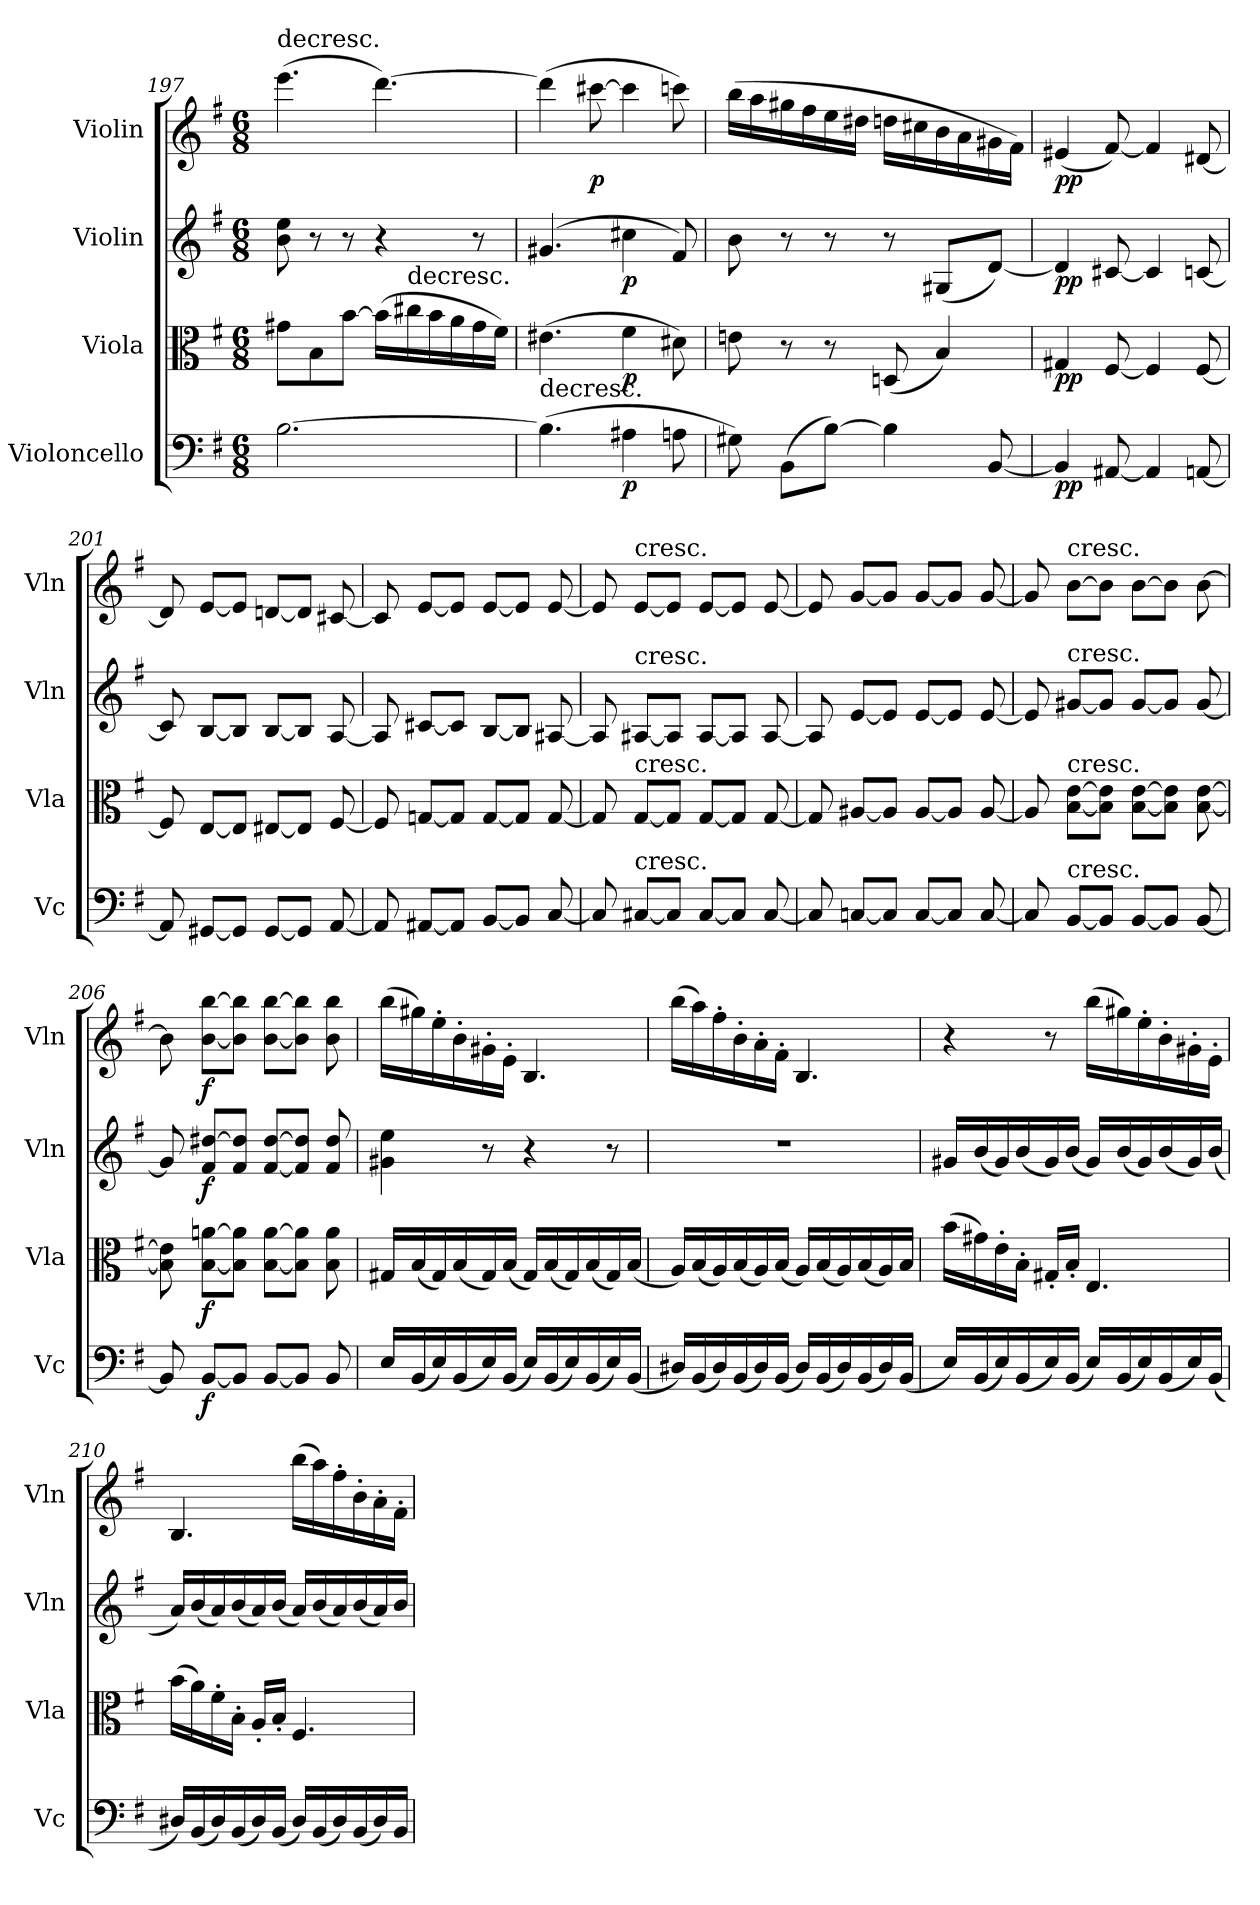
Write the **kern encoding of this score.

**kern	**dynam	**kern	**dynam	**kern	**dynam	**kern	**dynam
*part4	*part4	*part3	*part3	*part2	*part2	*part1	*part1
*staff4	*staff4	*staff3	*staff3	*staff2	*staff2	*staff1	*staff1
*I"Violoncello	*	*I"Viola	*	*I"Violin	*	*I"Violin	*
*I'Vc	*	*I'Vla	*	*I'Vln	*	*I'Vln	*
*clefF4	*	*clefC3	*	*clefG2	*	*clefG2	*
*k[f#]	*	*k[f#]	*	*k[f#]	*	*k[f#]	*
*M6/8	*	*M6/8	*	*M6/8	*	*M6/8	*
=197	=197	=197	=197	=197	=197	=197	=197
!	!	!	!	!	!	!LO:TX:t=decresc.	!
[2.B\	.	8g#X\L	.	8b\ 8ee\	.	(4.eee\	.
.	.	8B\	.	8r	.	.	.
.	.	[8b\J	.	8r	.	.	.
.	.	(16b\LL]	.	4r	.	[4.ddd\)	.
!	!	!LO:TX:t=decresc.	!	!	!	!	!
.	.	16cc#X\	.	.	.	.	.
.	.	16b\	.	.	.	.	.
.	.	16a\	.	.	.	.	.
.	.	16g#\	.	8r	.	.	.
.	.	16f#\JJ)	.	.	.	.	.
=198	=198	=198	=198	=198	=198	=198	=198
!LO:TX:t=decresc.	!	!	!	!	!	!	!
(4.B\]	.	(4.e#X\	.	(4.g#X/	.	(4ddd\]	.
.	.	.	.	.	.	[8ccc#X\	p
4A#X\	p	4f#\	p	4cc#X\	p	4ccc#\]	.
8An\	.	8d#X\)	.	8f#/)	.	8cccn\)	.
=199	=199	=199	=199	=199	=199	=199	=199
8G#X\)	.	8en\	.	8b\	.	(16bb\LL	.
.	.	.	.	.	.	16aa\	.
(8BB\L	.	8r	.	8r	.	16gg#X\	.
.	.	.	.	.	.	16ff#\	.
[8B\J)	.	8r	.	8r	.	16ee\	.
.	.	.	.	.	.	16dd#X\JJ	.
4B\]	.	(8Dn/	.	8r	.	16ddn\LL	.
.	.	.	.	.	.	16cc#X\	.
.	.	4B/)	.	(8G#X/L	.	16b\	.
.	.	.	.	.	.	16a\	.
[8BB/	.	.	.	[8d/J)	.	16g#X\	.
.	.	.	.	.	.	16f#\JJ)	.
=200	=200	=200	=200	=200	=200	=200	=200
4BB/]	pp	4G#X/	pp	4d/]	pp	(4e#X/	pp
[8AA#X/	.	[8F#/	.	[8c#X/	.	[8f#/)	.
4AA#/]	.	4F#/]	.	4c#/]	.	4f#/]	.
[8AAn/	.	[8F#/	.	[8cn/	.	[8d#X/	.
=201	=201	=201	=201	=201	=201	=201	=201
8AA/]	.	8F#/]	.	8c/]	.	8d#/]	.
[8GG#X/L	.	[8E/L	.	[8B/L	.	[8e/L	.
8GG#/J]	.	8E/J]	.	8B/J]	.	8e/J]	.
[8GG#/L	.	[8E#X/L	.	[8B/L	.	[8dn/L	.
8GG#/J]	.	8E#/J]	.	8B/J]	.	8d/J]	.
[8AA/	.	[8F#/	.	[8A/	.	[8c#X/	.
=202	=202	=202	=202	=202	=202	=202	=202
8AA/]	.	8F#/]	.	8A/]	.	8c#/]	.
[8AA#X/L	.	[8Gn/L	.	[8c#X/L	.	[8e/L	.
8AA#/J]	.	8G/J]	.	8c#/J]	.	8e/J]	.
[8BB/L	.	[8G/L	.	[8B/L	.	[8e/L	.
8BB/J]	.	8G/J]	.	8B/J]	.	8e/J]	.
[8C/	.	[8G/	.	[8A#X/	.	[8e/	.
=203	=203	=203	=203	=203	=203	=203	=203
8C/]	.	8G/]	.	8A#/]	.	8e/]	.
!	!	!	!	!	!	!LO:TX:t=cresc.	!
!	!	!	!	!LO:TX:t=cresc.	!	!	!
!	!	!LO:TX:t=cresc.	!	!	!	!	!
!LO:TX:t=cresc.	!	!	!	!	!	!	!
[8C#X/L	.	[8G/L	.	[8A#X/L	.	[8e/L	.
8C#/J]	.	8G/J]	.	8A#/J]	.	8e/J]	.
[8C#/L	.	[8G/L	.	[8A#/L	.	[8e/L	.
8C#/J]	.	8G/J]	.	8A#/J]	.	8e/J]	.
[8C#/	.	[8G/	.	[8A#/	.	[8e/	.
=204	=204	=204	=204	=204	=204	=204	=204
8C#/]	.	8G/]	.	8A#/]	.	8e/]	.
[8Cn/L	.	[8A#X/L	.	[8e/L	.	[8g/L	.
8C/J]	.	8A#/J]	.	8e/J]	.	8g/J]	.
[8C/L	.	[8A#/L	.	[8e/L	.	[8g/L	.
8C/J]	.	8A#/J]	.	8e/J]	.	8g/J]	.
[8C/	.	[8A#/	.	[8e/	.	[8g/	.
=205	=205	=205	=205	=205	=205	=205	=205
8C/]	.	8A#/]	.	8e/]	.	8g/]	.
!	!	!	!	!	!	!LO:TX:t=cresc.	!
!	!	!	!	!LO:TX:t=cresc.	!	!	!
!	!	!LO:TX:t=cresc.	!	!	!	!	!
!LO:TX:t=cresc.	!	!	!	!	!	!	!
[8BB/L	.	[8B\ [8e\L	.	[8g#X/L	.	[8b\L	.
8BB/J]	.	8B]\ 8e]\J	.	8g#/J]	.	8b\J]	.
[8BB/L	.	[8B\ [8e\L	.	[8g#/L	.	[8b\L	.
8BB/J]	.	8B]\ 8e]\J	.	8g#/J]	.	8b\J]	.
[8BB/	.	[8B\ [8e\	.	[8g#/	.	[8b\	.
=206	=206	=206	=206	=206	=206	=206	=206
8BB/]	.	8B]\ 8e]\	.	8g#/]	.	8b\]	.
[8BB/L	f	[8B\ [8an\L	f	8f#/ [8dd#X/L	f	[8b\ [8bb\L	f
8BB/J]	.	8B]\ 8a]\J	.	8f#/ 8dd#]/J	.	8b]\ 8bb]\J	.
[8BB/L	.	[8B\ [8a\L	.	[8f#/ [8dd#/L	.	[8b\ [8bb\L	.
8BB/J]	.	8B]\ 8a]\J	.	8f#]/ 8dd#]/J	.	8b]\ 8bb]\J	.
8BB/	.	8B\ 8a\	.	8f#/ 8dd#/	.	8b\ 8bb\	.
=207	=207	=207	=207	=207	=207	=207	=207
16E/LL	.	16G#X/LL	.	4g#X\ 4ee\	.	(16bb\LL	.
(16BB/	.	(16B/	.	.	.	16gg#X\)	.
16E/)	.	16G#/)	.	.	.	16ee'\	.
(16BB/	.	(16B/	.	.	.	16b'\	.
16E/)	.	16G#/)	.	8r	.	16g#X'\	.
(16BB/JJ	.	(16B/JJ	.	.	.	16e'\JJ	.
16E/LL)	.	16G#/LL)	.	4r	.	4.B/	.
(16BB/	.	(16B/	.	.	.	.	.
16E/)	.	16G#/)	.	.	.	.	.
(16BB/	.	(16B/	.	.	.	.	.
16E/)	.	16G#/)	.	8r	.	.	.
(16BB/JJ	.	(16B/JJ	.	.	.	.	.
=208	=208	=208	=208	=208	=208	=208	=208
16D#X/LL)	.	16A/LL)	.	2.r	.	(16bb\LL	.
(16BB/	.	(16B/	.	.	.	16aa\)	.
16D#/)	.	16A/)	.	.	.	16ff#'\	.
(16BB/	.	(16B/	.	.	.	16b'\	.
16D#/)	.	16A/)	.	.	.	16a'\	.
(16BB/JJ	.	(16B/JJ	.	.	.	16f#'\JJ	.
16D#/LL)	.	16A/LL)	.	.	.	4.B/	.
(16BB/	.	(16B/	.	.	.	.	.
16D#/)	.	16A/)	.	.	.	.	.
(16BB/	.	(16B/	.	.	.	.	.
16D#/)	.	16A/)	.	.	.	.	.
(16BB/JJ	.	16B/JJ	.	.	.	.	.
=209	=209	=209	=209	=209	=209	=209	=209
16E/LL)	.	(16b\LL	.	16g#X/LL	.	4r	.
(16BB/	.	16g#X\)	.	(16b/	.	.	.
16E/)	.	16e'\	.	16g#/)	.	.	.
(16BB/	.	16B'\JJ	.	(16b/	.	.	.
16E/)	.	16G#X'/LL	.	16g#/)	.	8r	.
(16BB/JJ	.	16B'/JJ	.	(16b/JJ	.	.	.
16E/LL)	.	4.E/	.	16g#/LL)	.	(16bb\LL	.
(16BB/	.	.	.	(16b/	.	16gg#X\)	.
16E/)	.	.	.	16g#/)	.	16ee'\	.
(16BB/	.	.	.	(16b/	.	16b'\	.
16E/)	.	.	.	16g#/)	.	16g#X'\	.
(16BB/JJ	.	.	.	(16b/JJ	.	16e'\JJ	.
=210	=210	=210	=210	=210	=210	=210	=210
16D#X/LL)	.	(16b\LL	.	16a/LL)	.	4.B/	.
(16BB/	.	16a\)	.	(16b/	.	.	.
16D#/)	.	16f#'\	.	16a/)	.	.	.
(16BB/	.	16B'\JJ	.	(16b/	.	.	.
16D#/)	.	16A'/LL	.	16a/)	.	.	.
(16BB/JJ	.	16B'/JJ	.	(16b/JJ	.	.	.
16D#/LL)	.	4.F#/	.	16a/LL)	.	(16bb\LL	.
(16BB/	.	.	.	(16b/	.	16aa\)	.
16D#/)	.	.	.	16a/)	.	16ff#'\	.
(16BB/	.	.	.	(16b/	.	16b'\	.
16D#/)	.	.	.	16a/)	.	16a'\	.
16BB/JJ	.	.	.	16b/JJ	.	16f#'\JJ	.
=	=	=	=	=	=	=	=
*-	*-	*-	*-	*-	*-	*-	*-
